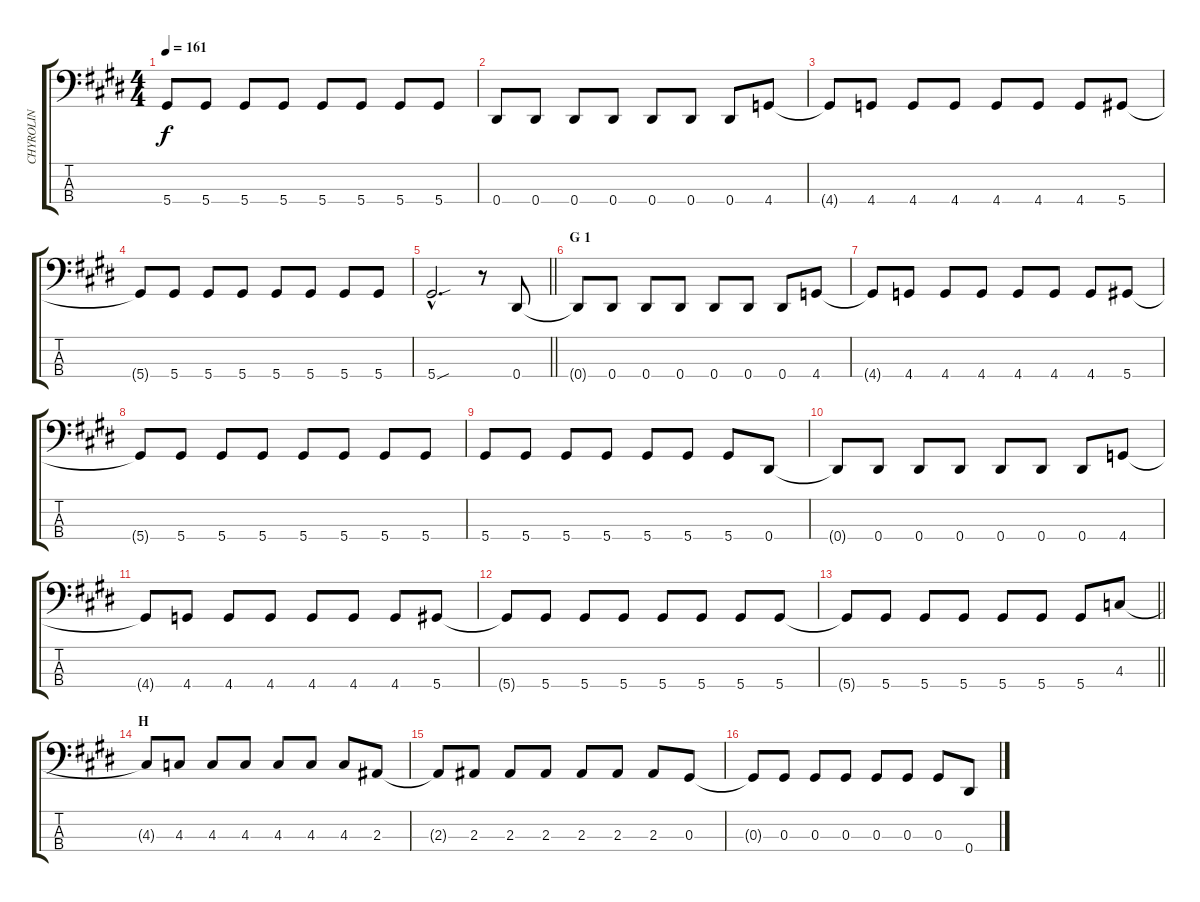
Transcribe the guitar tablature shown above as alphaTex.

\track ("CHYROLIN" "CHYROLIN") {instrument electricbasspick}
\staff {score tabs}
\tuning (Gb2 Db2 Ab1 Eb1) {hide}
\ts (4 4)
\tempo 161
\clef f4
\ks e
5.4{t}.8{dy f} 5.4.8 5.4.8 5.4.8 5.4.8 5.4.8 5.4.8 5.4.8 |
0.4.8 0.4.8 0.4.8 0.4.8 0.4.8 0.4.8 0.4.8 4.4.8 |
4.4{t}.8 4.4.8 4.4.8 4.4.8 4.4.8 4.4.8 4.4.8 5.4.8 |
5.4{t}.8 5.4.8 5.4.8 5.4.8 5.4.8 5.4.8 5.4.8 5.4.8 |
\barLineRight lightlight
5.4{sou hac}.2{d} r.8 0.4.8 |
\section ("" "G 1")
0.4{t}.8 0.4.8 0.4.8 0.4.8 0.4.8 0.4.8 0.4.8 4.4.8 |
4.4{t}.8 4.4.8 4.4.8 4.4.8 4.4.8 4.4.8 4.4.8 5.4.8 |
5.4{t}.8 5.4.8 5.4.8 5.4.8 5.4.8 5.4.8 5.4.8 5.4.8 |
5.4.8 5.4.8 5.4.8 5.4.8 5.4.8 5.4.8 5.4.8 0.4.8 |
0.4{t}.8 0.4.8 0.4.8 0.4.8 0.4.8 0.4.8 0.4.8 4.4.8 |
4.4{t}.8 4.4.8 4.4.8 4.4.8 4.4.8 4.4.8 4.4.8 5.4.8 |
5.4{t}.8 5.4.8 5.4.8 5.4.8 5.4.8 5.4.8 5.4.8 5.4.8 |
\barLineRight lightlight
5.4{t}.8 5.4.8 5.4.8 5.4.8 5.4.8 5.4.8 5.4.8 4.3.8 |
\section ("" "H")
4.3{t}.8 4.3.8 4.3.8 4.3.8 4.3.8 4.3.8 4.3.8 2.3.8 |
2.3{t}.8 2.3.8 2.3.8 2.3.8 2.3.8 2.3.8 2.3.8 0.3.8 |
0.3{t}.8 0.3.8 0.3.8 0.3.8 0.3.8 0.3.8 0.3.8 0.4.8
